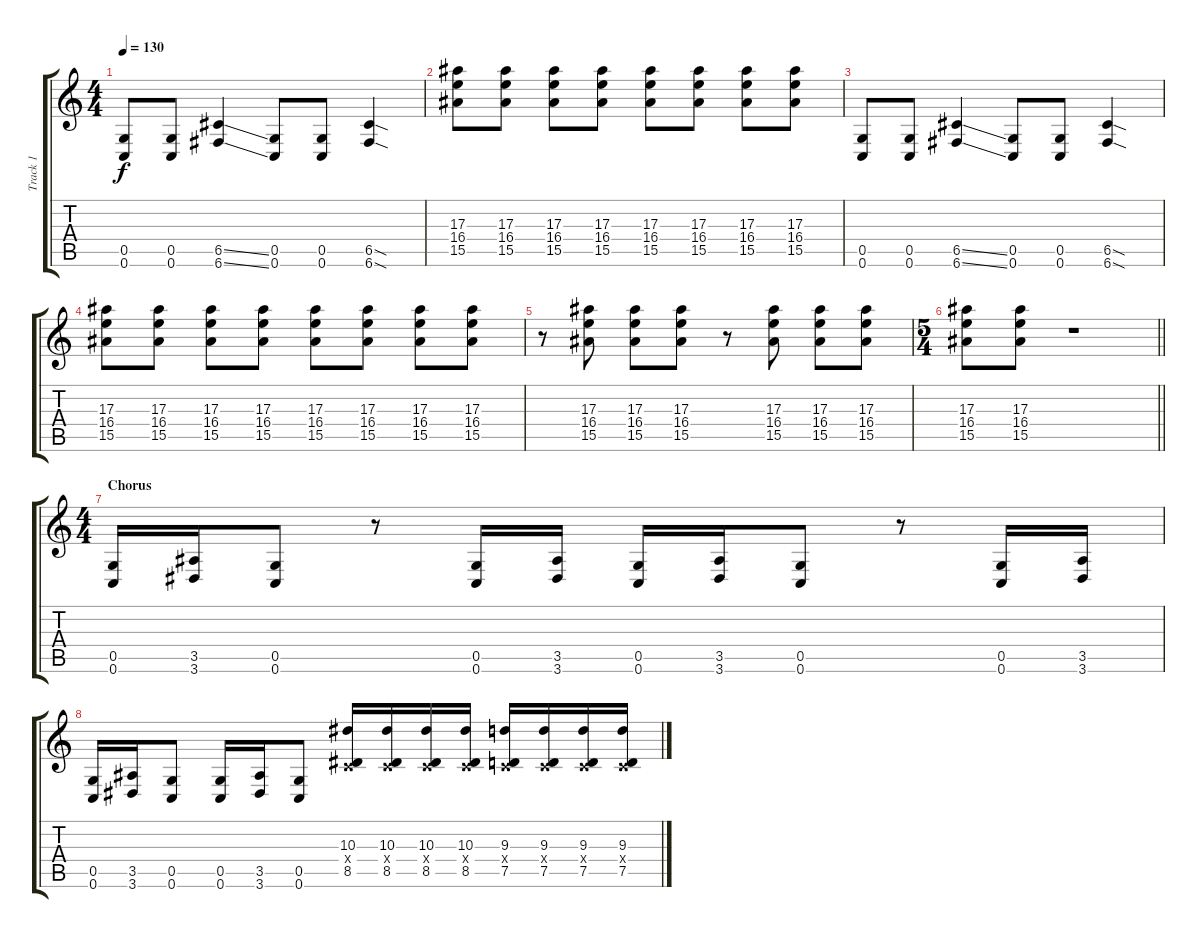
\track ("Track 1" "Track 1") {instrument distortionguitar}
\staff {score tabs}
\tuning (D4 A3 F3 C3 G2 C2) {hide}
\ts (4 4)
\tempo 130
\clef g2
\ks c
(0.5 0.6).8{dy f} (0.5 0.6).8 (6.5{ss} 6.6{ss}).4 (0.5 0.6).8 (0.5 0.6).8 (6.5{sod} 6.6{sod}).4 |
(17.3 16.4 15.5).8 (17.3 16.4 15.5).8 (17.3 16.4 15.5).8 (17.3 16.4 15.5).8 (17.3 16.4 15.5).8 (17.3 16.4 15.5).8 (17.3 16.4 15.5).8 (17.3 16.4 15.5).8 |
(0.5 0.6).8 (0.5 0.6).8 (6.5{ss} 6.6{ss}).4 (0.5 0.6).8 (0.5 0.6).8 (6.5{sod} 6.6{sod}).4 |
(17.3 16.4 15.5).8 (17.3 16.4 15.5).8 (17.3 16.4 15.5).8 (17.3 16.4 15.5).8 (17.3 16.4 15.5).8 (17.3 16.4 15.5).8 (17.3 16.4 15.5).8 (17.3 16.4 15.5).8 |
r.8 (17.3 16.4 15.5).8 (17.3 16.4 15.5).8 (17.3 16.4 15.5).8 r.8 (17.3 16.4 15.5).8 (17.3 16.4 15.5).8 (17.3 16.4 15.5).8 |
\ts (5 4)
\barLineRight lightlight
(17.3 16.4 15.5).8 (17.3 16.4 15.5).8 r.1 |
\ts (4 4)
\section ("" "Chorus")
(0.5 0.6).16 (3.5 3.6).16 (0.5 0.6).8 r.8 (0.5 0.6).16 (3.5 3.6).16 (0.5 0.6).16 (3.5 3.6).16 (0.5 0.6).8 r.8 (0.5 0.6).16 (3.5 3.6).16 |
(0.5 0.6).16 (3.5 3.6).16 (0.5 0.6).8 (0.5 0.6).16 (3.5 3.6).16 (0.5 0.6).8 (10.3 0.4{x} 8.5).16 (10.3 0.4{x} 8.5).16 (10.3 0.4{x} 8.5).16 (10.3 0.4{x} 8.5).16 (9.3 0.4{x} 7.5).16 (9.3 0.4{x} 7.5).16 (9.3 0.4{x} 7.5).16 (9.3 0.4{x} 7.5).16
